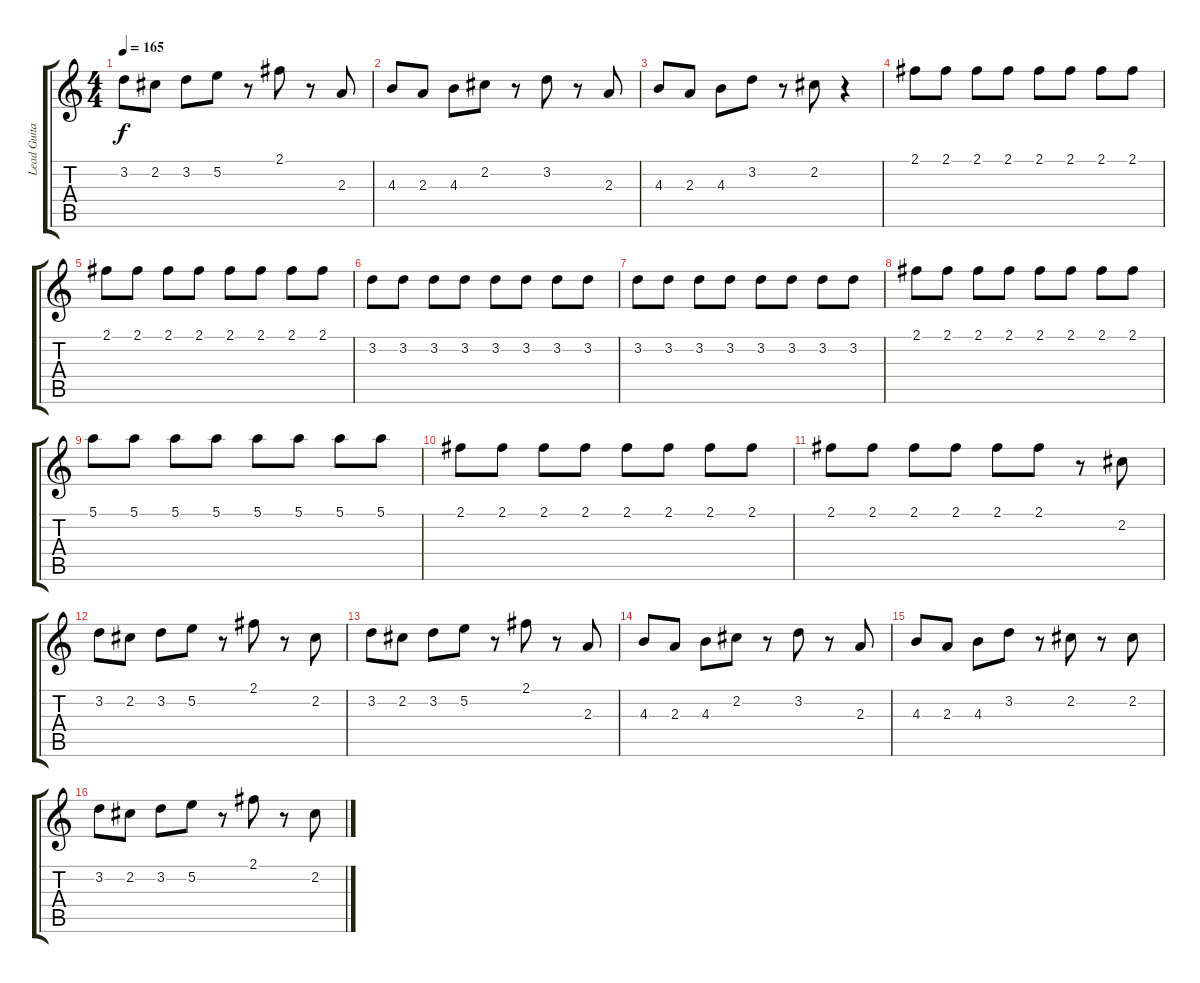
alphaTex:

\track ("Lead Guitar" "Lead Guita") {instrument distortionguitar}
\staff {score tabs}
\tuning (E4 B3 G3 D3 A2 E2) {hide}
\ts (4 4)
\tempo 165
\clef g2
\ks c
3.2.8{dy f} 2.2.8 3.2.8 5.2.8 r.8 2.1.8 r.8 2.3.8 |
4.3.8 2.3.8 4.3.8 2.2.8 r.8 3.2.8 r.8 2.3.8 |
4.3.8 2.3.8 4.3.8 3.2.8 r.8 2.2.8 r.4 |
2.1.8 2.1.8 2.1.8 2.1.8 2.1.8 2.1.8 2.1.8 2.1.8 |
2.1.8 2.1.8 2.1.8 2.1.8 2.1.8 2.1.8 2.1.8 2.1.8 |
3.2.8 3.2.8 3.2.8 3.2.8 3.2.8 3.2.8 3.2.8 3.2.8 |
3.2.8 3.2.8 3.2.8 3.2.8 3.2.8 3.2.8 3.2.8 3.2.8 |
2.1.8 2.1.8 2.1.8 2.1.8 2.1.8 2.1.8 2.1.8 2.1.8 |
5.1.8 5.1.8 5.1.8 5.1.8 5.1.8 5.1.8 5.1.8 5.1.8 |
2.1.8 2.1.8 2.1.8 2.1.8 2.1.8 2.1.8 2.1.8 2.1.8 |
2.1.8 2.1.8 2.1.8 2.1.8 2.1.8 2.1.8 r.8 2.2.8 |
3.2.8 2.2.8 3.2.8 5.2.8 r.8 2.1.8 r.8 2.2.8 |
3.2.8 2.2.8 3.2.8 5.2.8 r.8 2.1.8 r.8 2.3.8 |
4.3.8 2.3.8 4.3.8 2.2.8 r.8 3.2.8 r.8 2.3.8 |
4.3.8 2.3.8 4.3.8 3.2.8 r.8 2.2.8 r.8 2.2.8 |
3.2.8 2.2.8 3.2.8 5.2.8 r.8 2.1.8 r.8 2.2.8
